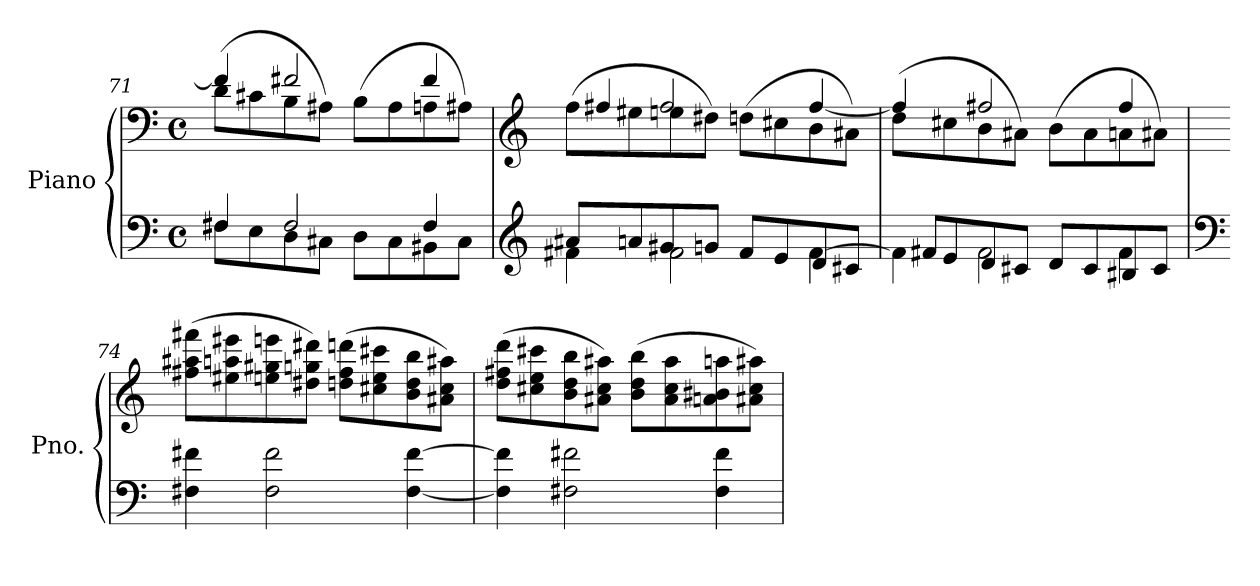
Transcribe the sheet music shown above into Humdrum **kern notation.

**kern	**kern
*part1	*part1
*staff2	*staff1
*I"Piano	*
*I'Pno.	*
*clefF4	*clefF4
*k[]	*k[]
*M4/4	*M4/4
*met(c)	*met(c)
=71	=71
*^	*^
4F#X/	8F#\L	(<8d\L	4f#/]
.	8E\	8c#X\	.
2F#/	8D\	8B\	2f#X/
.	8C#X\J	8A#X\J)	.
.	8D\L	(<8B\L	.
.	8C#\	8A#\	.
4F#/	8BB#X\	8An\	4f#/
.	8C#\J	8A#X\J)	.
!!LO:PB:g=z	!!
=72	=72	=72	=72
*clefG2	*	*clefG2	*
4f#X\	8a#X/L	(<8ff\L	4ff#X/
.	8an/	8ee#X\	.
2f#\	8g#X/	8een\	2ff#/
.	8gn/J	8dd#X\J)	.
.	8f#/L	(<8ddn\L	.
.	8e/	8cc#X\	.
[4f#\	8d/	8b\	[4ff#/
.	8c#X/J	8a#X\J)	.
=73	=73	=73	=73
4f#\]	8f#X/L	(<8dd\L	4ff#/]
.	8e/	8cc#X\	.
2f#\	8d/	8b\	2ff#X/
.	8c#X/J	8a#X\J)	.
.	8d/L	(<8b\L	.
.	8c#/	8a#\	.
4f#\	8B#X/	8an\	4ff#/
.	8c#/J	8a#X\J)	.
*v	*v	*	*
*	*v	*v
=74	=74
*clefF4	*
4F#X\ 4f#X\	(>8ff#X\ 8aa#X\ 8fff#X\L
.	8ee#X\ 8aan\ 8eee#X\
2F#\ 2f#\	8een\ 8gg#X\ 8eeen\
.	8dd#X\ 8ggn\ 8ddd#X\J)
.	(>8ddn\ 8ff#\ 8dddn\L
.	8cc#X\ 8ee\ 8ccc#X\
[4F#\ [4f#\	8b\ 8dd\ 8bb\
.	8a#X\ 8cc#\ 8aa#X\J)
!!LO:LB:g=z
=75	=75
4F#\] 4f#\]	(>8dd\ 8ff#X\ 8ddd\L
.	8cc#X\ 8ee\ 8ccc#X\
2F#X\ 2f#X\	8b\ 8dd\ 8bb\
.	8a#X\ 8cc#\ 8aa#X\J)
.	(>8b\ 8dd\ 8bb\L
.	8a#\ 8cc#\ 8aa#\
4F#\ 4f#\	8an\ 8b#X\ 8aan\
.	8a#X\ 8cc#\ 8aa#X\J)
=	=
*-	*-
